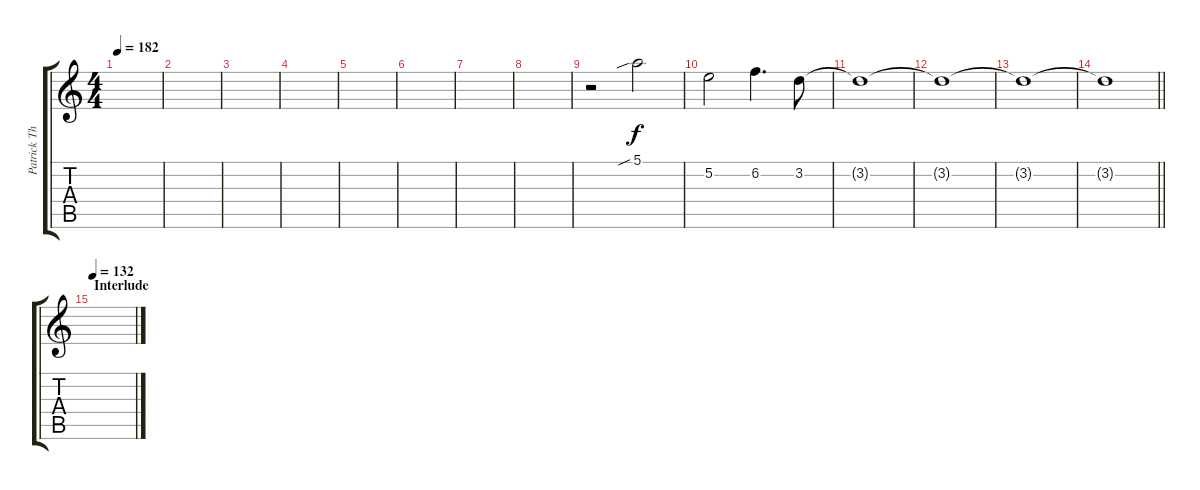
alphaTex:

\track ("Patrick Thompson - Guitar" "Patrick Th") {instrument electricguitarclean}
\staff {score tabs}
\tuning (E4 B3 G3 D3 A2 E2) {hide}
\ts (4 4)
\tempo 182
\clef g2
\ks c
|
|
|
|
|
|
|
|
r.2{instrument distortionguitar} 5.1{sib}.2 |
5.2.2 6.2.4{d} 3.2.8 |
3.2{t}.1{volume 0} |
3.2{t}.1 |
3.2{t}.1 |
\barLineRight lightlight
3.2{t}.1 |
\section ("" "Interlude")
\tempo 132
